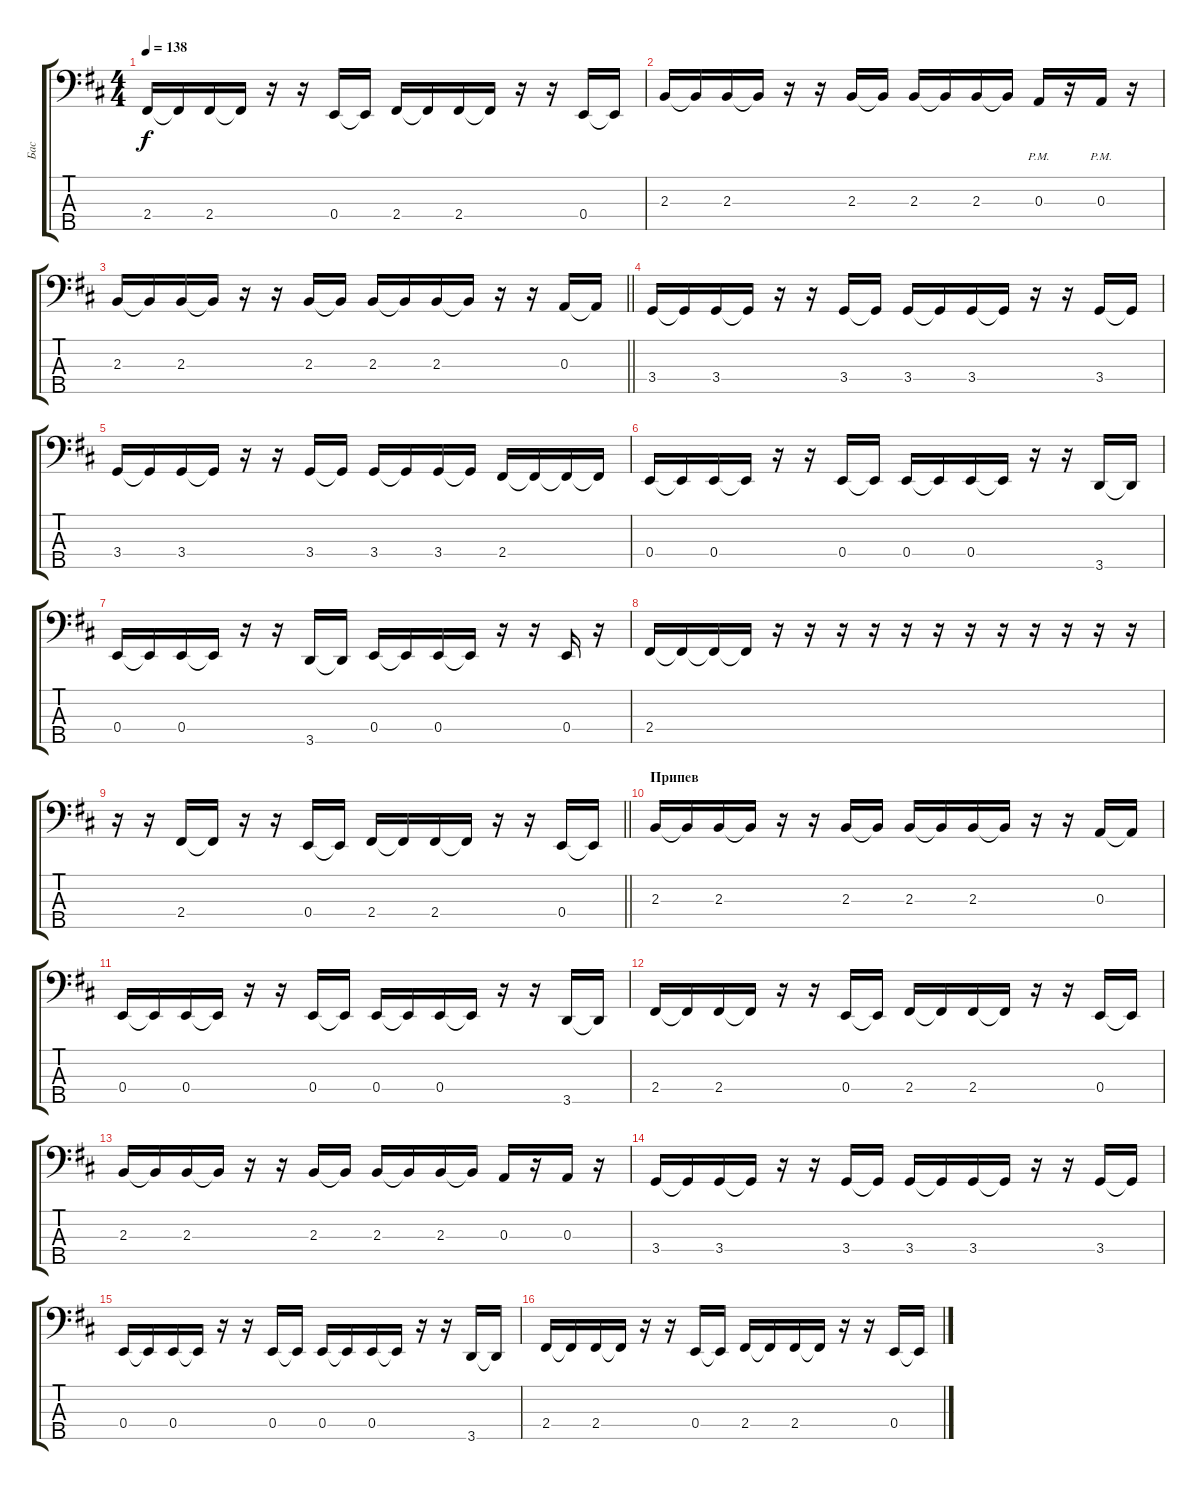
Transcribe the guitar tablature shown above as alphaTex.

\track ("Бас" "Бас") {instrument electricbassfinger}
\staff {score tabs}
\tuning (G2 D2 A1 E1 B0) {hide}
\ts (4 4)
\tempo 138
\clef f4
\ks bminor
2.4.16{dy f} 2.4{t}.16 2.4.16 2.4{t}.16 r.16 r.16 0.4.16 0.4{t}.16 2.4.16 2.4{t}.16 2.4.16 2.4{t}.16 r.16 r.16 0.4.16 0.4{t}.16 |
2.3.16 2.3{t}.16 2.3.16 2.3{t}.16 r.16 r.16 2.3.16 2.3{t}.16 2.3.16 2.3{t}.16 2.3.16 2.3{t}.16 0.3{pm}.16 r.16 0.3{pm}.16 r.16 |
\barLineRight lightlight
2.3.16 2.3{t}.16 2.3.16 2.3{t}.16 r.16 r.16 2.3.16 2.3{t}.16 2.3.16 2.3{t}.16 2.3.16 2.3{t}.16 r.16 r.16 0.3.16 0.3{t}.16 |
\section ("" "")
3.4.16 3.4{t}.16 3.4.16 3.4{t}.16 r.16 r.16 3.4.16 3.4{t}.16 3.4.16 3.4{t}.16 3.4.16 3.4{t}.16 r.16 r.16 3.4.16 3.4{t}.16 |
3.4.16 3.4{t}.16 3.4.16 3.4{t}.16 r.16 r.16 3.4.16 3.4{t}.16 3.4.16 3.4{t}.16 3.4.16 3.4{t}.16 2.4.16 2.4{t}.16 2.4{t}.16 2.4{t}.16 |
0.4.16 0.4{t}.16 0.4.16 0.4{t}.16 r.16 r.16 0.4.16 0.4{t}.16 0.4.16 0.4{t}.16 0.4.16 0.4{t}.16 r.16 r.16 3.5.16 3.5{t}.16 |
0.4.16 0.4{t}.16 0.4.16 0.4{t}.16 r.16 r.16 3.5.16 3.5{t}.16 0.4.16 0.4{t}.16 0.4.16 0.4{t}.16 r.16 r.16 0.4.16 r.16 |
2.4.16 2.4{t}.16 2.4{t}.16 2.4{t}.16 r.16 r.16 r.16 r.16 r.16 r.16 r.16 r.16 r.16 r.16 r.16 r.16 |
\barLineRight lightlight
r.16 r.16 2.4.16 2.4{t}.16 r.16 r.16 0.4.16 0.4{t}.16 2.4.16 2.4{t}.16 2.4.16 2.4{t}.16 r.16 r.16 0.4.16 0.4{t}.16 |
\section ("" "Припев")
2.3.16 2.3{t}.16 2.3.16 2.3{t}.16 r.16 r.16 2.3.16 2.3{t}.16 2.3.16 2.3{t}.16 2.3.16 2.3{t}.16 r.16 r.16 0.3.16 0.3{t}.16 |
0.4.16 0.4{t}.16 0.4.16 0.4{t}.16 r.16 r.16 0.4.16 0.4{t}.16 0.4.16 0.4{t}.16 0.4.16 0.4{t}.16 r.16 r.16 3.5.16 3.5{t}.16 |
2.4.16 2.4{t}.16 2.4.16 2.4{t}.16 r.16 r.16 0.4.16 0.4{t}.16 2.4.16 2.4{t}.16 2.4.16 2.4{t}.16 r.16 r.16 0.4.16 0.4{t}.16 |
2.3.16 2.3{t}.16 2.3.16 2.3{t}.16 r.16 r.16 2.3.16 2.3{t}.16 2.3.16 2.3{t}.16 2.3.16 2.3{t}.16 0.3.16 r.16 0.3.16 r.16 |
3.4.16 3.4{t}.16 3.4.16 3.4{t}.16 r.16 r.16 3.4.16 3.4{t}.16 3.4.16 3.4{t}.16 3.4.16 3.4{t}.16 r.16 r.16 3.4.16 3.4{t}.16 |
0.4.16 0.4{t}.16 0.4.16 0.4{t}.16 r.16 r.16 0.4.16 0.4{t}.16 0.4.16 0.4{t}.16 0.4.16 0.4{t}.16 r.16 r.16 3.5.16 3.5{t}.16 |
2.4.16 2.4{t}.16 2.4.16 2.4{t}.16 r.16 r.16 0.4.16 0.4{t}.16 2.4.16 2.4{t}.16 2.4.16 2.4{t}.16 r.16 r.16 0.4.16 0.4{t}.16
